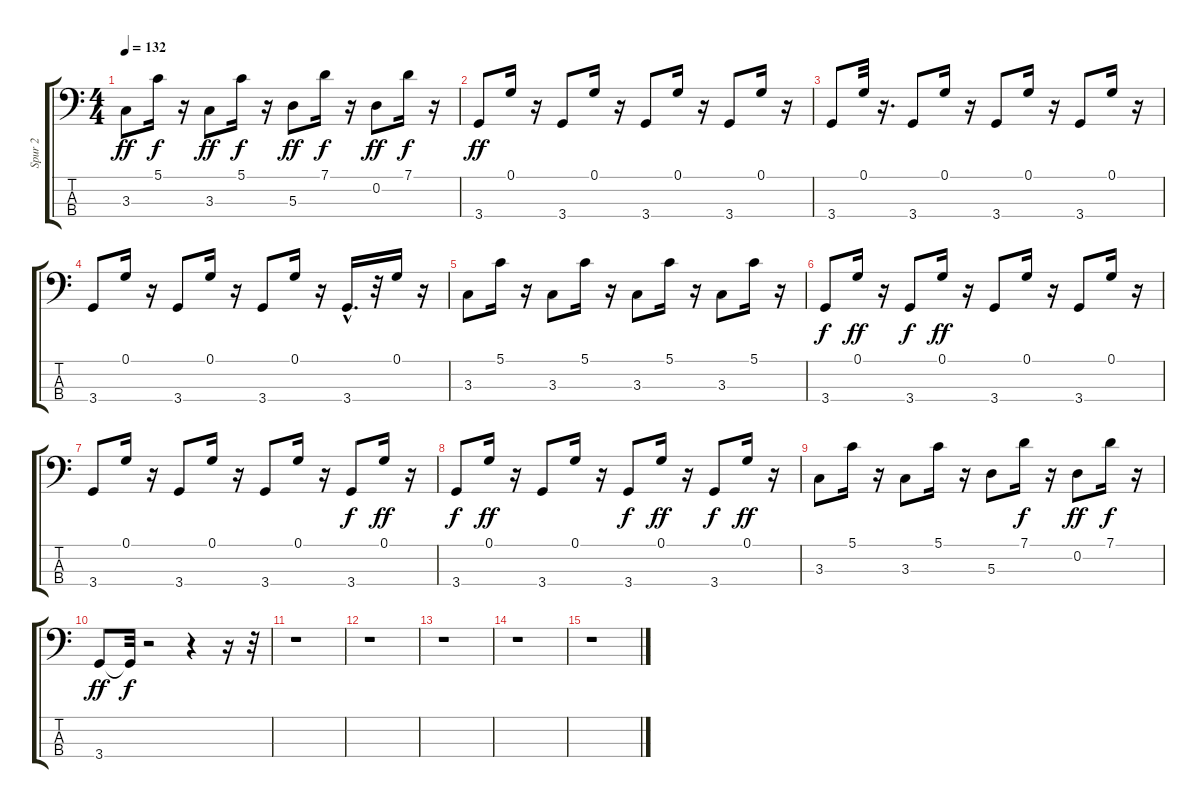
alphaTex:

\track ("Spur 2" "Spur 2") {instrument synthbass2}
\staff {score tabs}
\tuning (G2 D2 A1 E1) {hide}
\ts (4 4)
\tempo 132
\clef f4
\ks c
3.3.8{dy ff} 5.1.16{dy f} r.16 3.3.8{dy ff} 5.1.16{dy f} r.16 5.3.8{dy ff} 7.1.16{dy f} r.16 0.2.8{dy ff} 7.1.16{dy f} r.16 |
3.4.8{dy ff} 0.1.16 r.16 3.4.8 0.1.16 r.16 3.4.8 0.1.16 r.16 3.4.8 0.1.16 r.16 |
3.4.8 0.1.32 r.16{d} 3.4.8 0.1.16 r.16 3.4.8 0.1.16 r.16 3.4.8 0.1.16 r.16 |
3.4.8 0.1.16 r.16 3.4.8 0.1.16 r.16 3.4.8 0.1.16 r.16 3.4{hac}.16{d} r.32 0.1.16 r.16 |
3.3.8 5.1.16 r.16 3.3.8 5.1.16 r.16 3.3.8 5.1.16 r.16 3.3.8 5.1.16 r.16 |
3.4.8{dy f} 0.1.16{dy ff} r.16 3.4.8{dy f} 0.1.16{dy ff} r.16 3.4.8 0.1.16 r.16 3.4.8 0.1.16 r.16 |
3.4.8 0.1.16 r.16 3.4.8 0.1.16 r.16 3.4.8 0.1.16 r.16 3.4.8{dy f} 0.1.16{dy ff} r.16 |
3.4.8{dy f} 0.1.16{dy ff} r.16 3.4.8 0.1.16 r.16 3.4.8{dy f} 0.1.16{dy ff} r.16 3.4.8{dy f} 0.1.16{dy ff} r.16 |
3.3.8 5.1.16 r.16 3.3.8 5.1.16 r.16 5.3.8 7.1.16{dy f} r.16 0.2.8{dy ff} 7.1.16{dy f} r.16 |
3.4.8{dy ff} 3.4{t}.32{dy f} r.2 r.4 r.16 r.32 |
r.1 |
r.1 |
r.1 |
r.1 |
r.1
